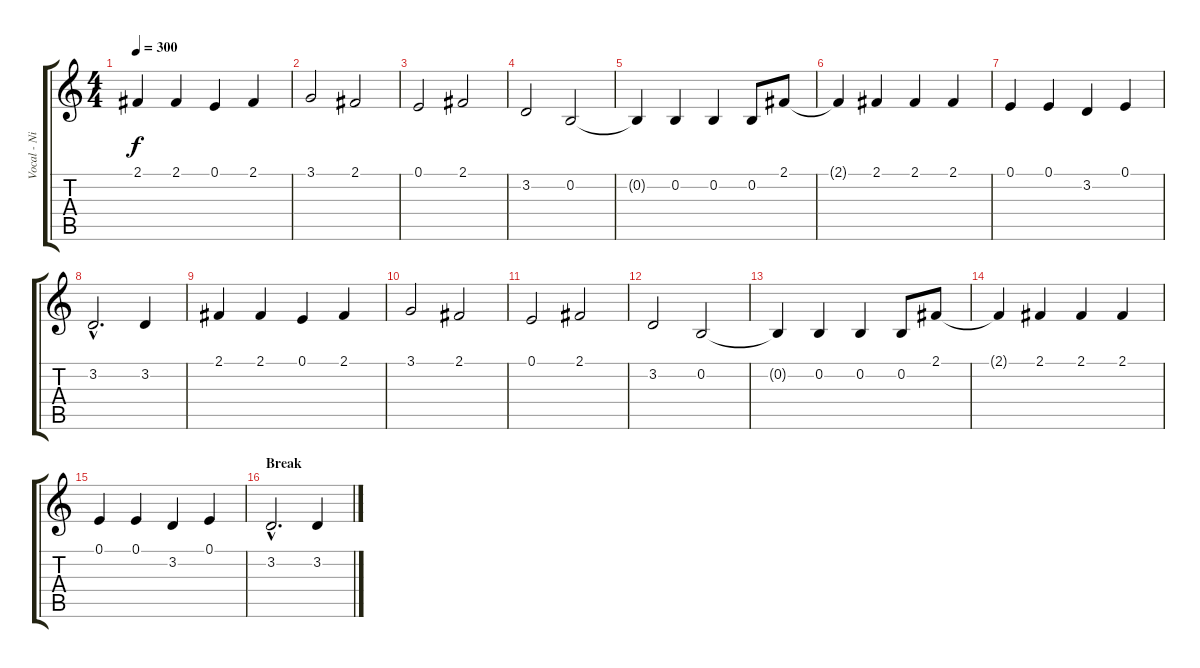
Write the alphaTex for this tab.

\track ("Vocal - Nikola" "Vocal - Ni") {instrument flute}
\staff {score tabs}
\tuning (E4 B3 G3 D3 A2 E2) {hide}
\ts (4 4)
\tempo 300
\clef g2
\ks c
2.1.4{dy f} 2.1.4 0.1.4 2.1.4 |
3.1.2 2.1.2 |
0.1.2 2.1.2 |
3.2.2 0.2.2 |
0.2{t}.4 0.2.4 0.2.4 0.2.8 2.1.8 |
2.1{t}.4 2.1.4 2.1.4 2.1.4 |
0.1.4 0.1.4 3.2.4 0.1.4 |
3.2{hac}.2{d} 3.2.4 |
2.1.4 2.1.4 0.1.4 2.1.4 |
3.1.2 2.1.2 |
0.1.2 2.1.2 |
3.2.2 0.2.2 |
0.2{t}.4 0.2.4 0.2.4 0.2.8 2.1.8 |
2.1{t}.4 2.1.4 2.1.4 2.1.4 |
0.1.4 0.1.4 3.2.4 0.1.4 |
\section ("" "Break")
3.2{hac}.2{d} 3.2.4
